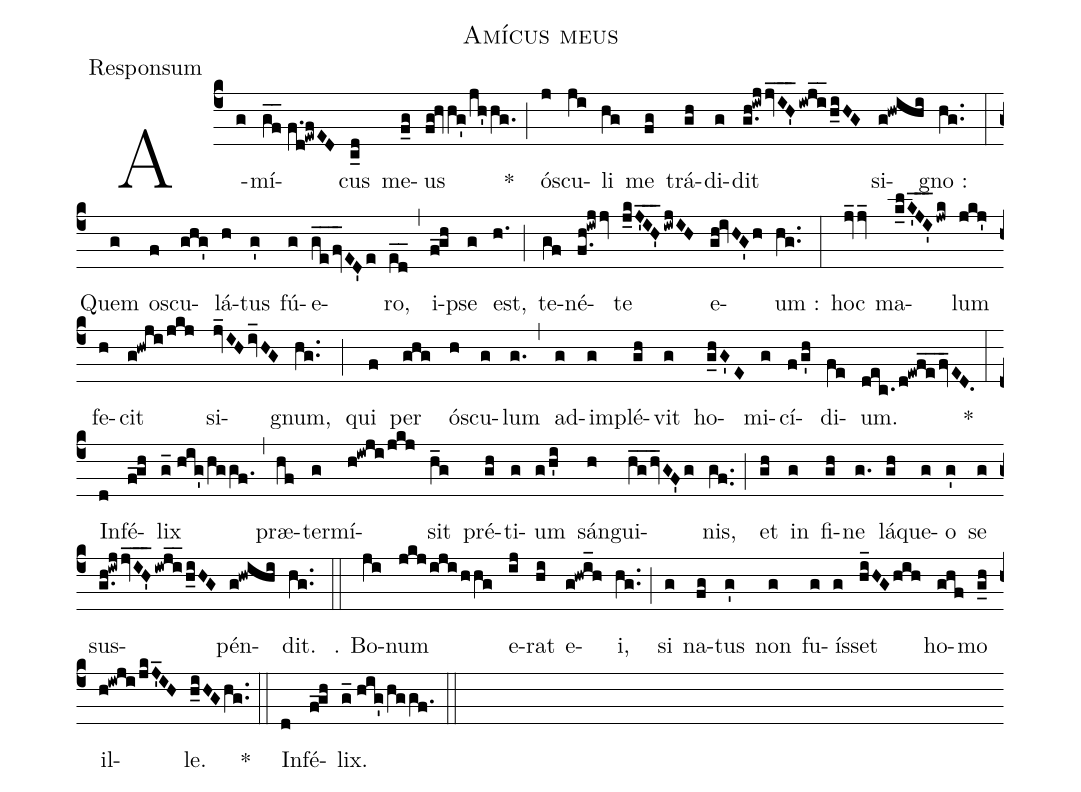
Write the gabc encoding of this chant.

name:Amícus meus;
office-part:Responsum;
%%
(c4) A(g)mí(gf__//f.d!ewfED)cus(c_d) me(f_g)us(fg!hvhg'/jh'hg.) *(;)
ós(j)cu(ji)li(hg) me(fg) trá(gh)di(g)dit(g.h!iwjjv_I_H'_iwj_i_/h_iHG) si(g!hwihi)gno :(hg..) (:)
Quem(g) os(f)cu(ghg')lá(h)tus(g') fú(g)e(g_e_fv_ED'e)ro,(ed__) (,)
i(f_!gh)pse(g) est,(h.) (;)
te(gf)né(f.h!iwjjv)te(j_kJ'_I_H'_iwjIH) e(gh!ivHG'h)um :(hg..) (:)
hoc(jv_jv_) ma(k_lK'_J_I'_jwk)lum(jkj') fe(h)cit(g!hwji/jkj) si(jv_IHiv_HG)gnum,(hg..) (;)
qui(f) per(ghg) ós(h)cu(g)lum(g.) (,)
ad(g)im(g)plé(gh)vit(g) ho(g_hG'E)mi(g)cí(f/g'h)di(fe)um.(dec./d!ewf_e_fv_ED.) *(:)
In(d)fé(f_!gh)lix(g_//hig'/hggf.) (,)
præ(hf)ter(g)mí(h!iwji/jkj)sit(h_g) pré(gh)ti(g)um(g/h'i) sán(h)gui(hg__hv_GF'g)nis,(gf..) (;)
et(gh) in(g) fi(gh)ne(g.) lá(gh)que(g)o(g') se(g) sus(g.h!iwjjv_I_H'_iwj_i_/h_iHG)pén(g!hwihi)dit.(hg..) (::)

℣. Bo(ji)num(jkj/iji/hhg) e(ij)rat(hi) e(g!hwi_h)i,(hg..) (;)
si(g) na(fg)tus(g') non(g) fu(g)ís(g)set(hi_HGhih) ho(ghf)mo(g_h) il(h!iwji/jkJ'_IH)le.(h_iHGhg..) *(::)
In(d)fé(f_!gh)lix.(g_//hig'/hggf.) (::)
